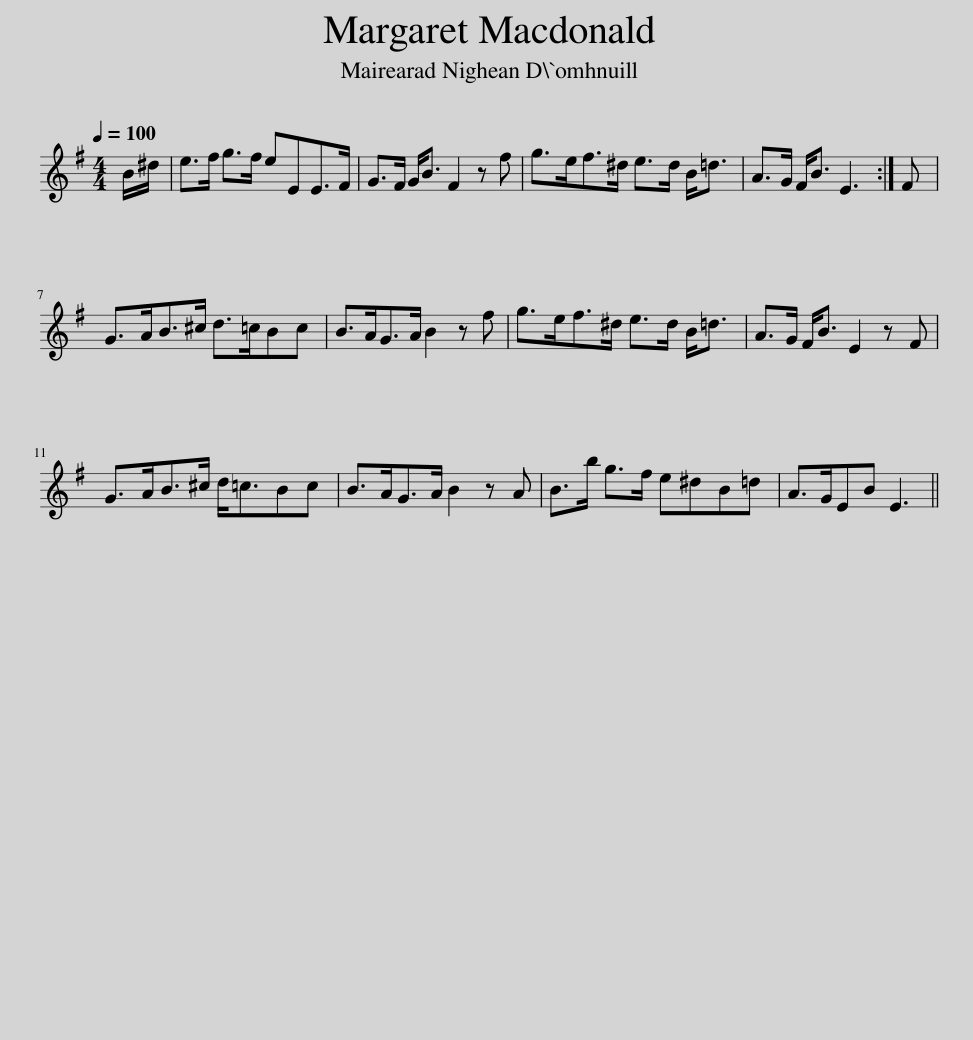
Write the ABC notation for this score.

X:1
L:1/8
Q:1/4=100
M:4/4
I:linebreak $
K:G
V:1 treble
V:1
 B/^d/ | e>f g>f eEE>F | G>F G<B F2 z f | g>ef>^d e>d B<=d | A>G F<B E3 :| %5
 F |$ G>AB>^c d>=cBc | B>AG>A B2 z f | g>ef>^d e>d B<=d | A>G F<B E2 z F |$ %10
 G>AB>^c d<=cBc | B>AG>A B2 z A | B>b g>f e^dB=d | A>GEB E3 || %14
